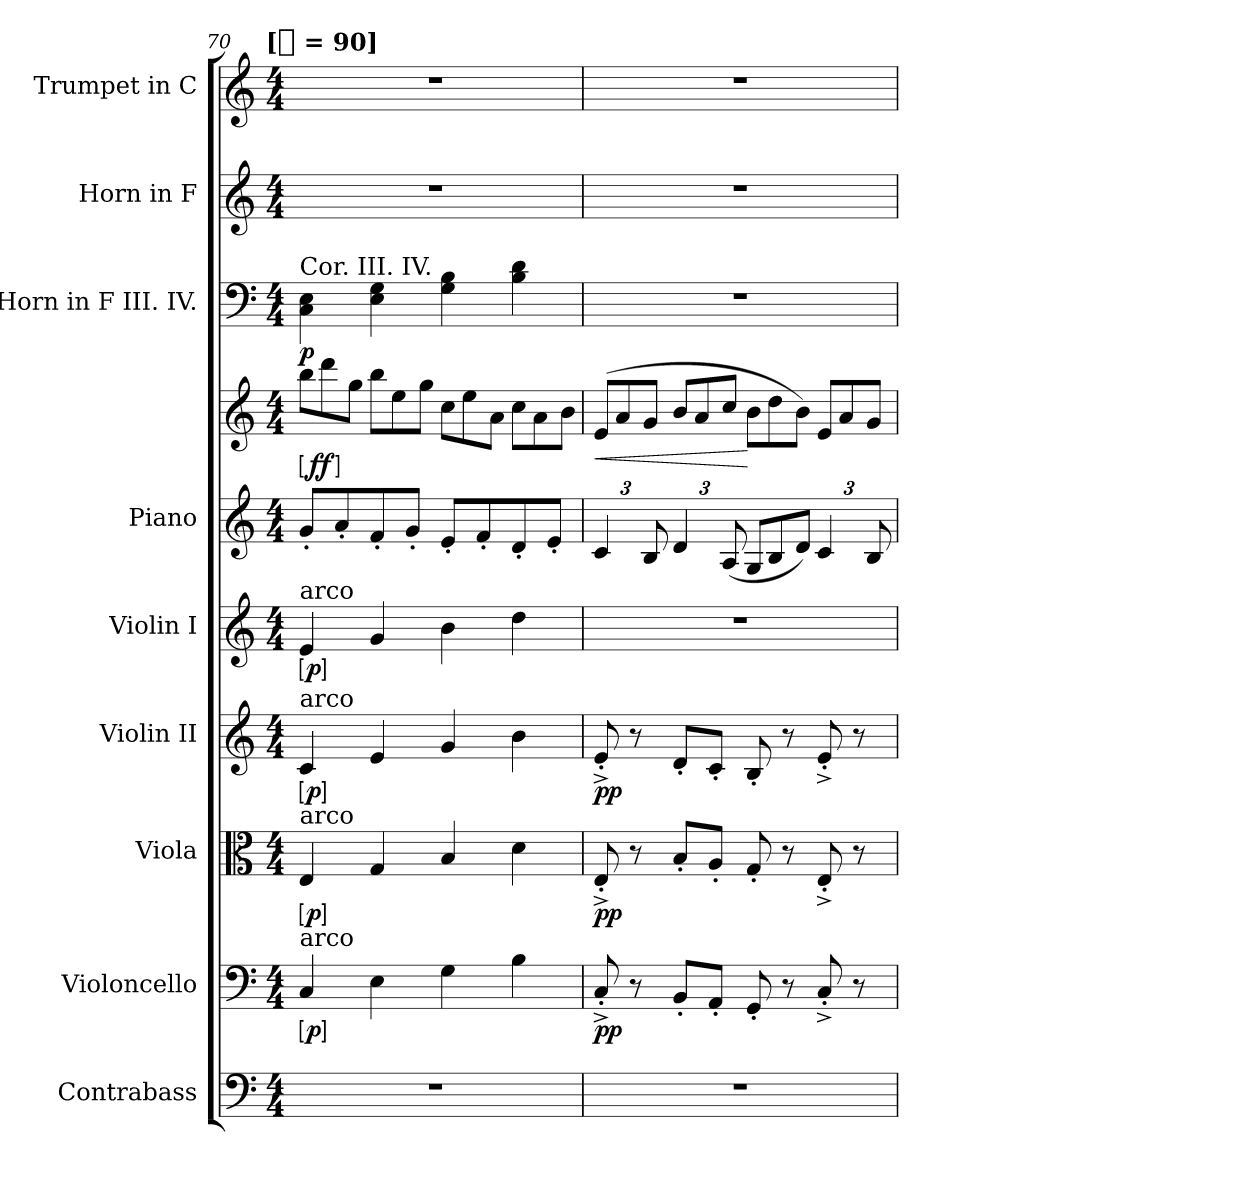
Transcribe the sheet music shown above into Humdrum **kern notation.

**kern	**kern	**dynam	**kern	**dynam	**kern	**dynam	**kern	**dynam	**kern	**kern	**dynam	**kern	**dynam	**kern	**kern
*part9	*part8	*part8	*part7	*part7	*part6	*part6	*part5	*part5	*part4	*part4	*part4	*part3	*part3	*part2	*part1
*staff10	*staff9	*staff9	*staff8	*staff8	*staff7	*staff7	*staff6	*staff6	*staff5	*staff4	*staff4/5	*staff3	*staff3	*staff2	*staff1
*I"Contrabass	*I"Violoncello	*	*I"Viola	*	*I"Violin II	*	*I"Violin I	*	*I"Piano	*	*	*I"Horn in F III. IV.	*	*I"Horn in F	*I"Trumpet in C
*I'Cb.	*I'Vc.	*	*I'Vla.	*	*I'Vln. II	*	*I'Vln. I	*	*I'Pno	*	*	*I'Hn.	*	*I'Hn.	*
*clefF4	*clefF4	*	*clefC3	*	*clefG2	*	*clefG2	*	*clefG2	*clefG2	*	*clefF4	*	*clefG2	*clefG2
*ITrd7c12	*	*	*	*	*	*	*	*	*	*	*	*ITrd4c7	*	*ITrd4c7	*
*k[]	*k[]	*	*k[]	*	*k[]	*	*k[]	*	*k[]	*k[]	*	*	*	*	*k[]
*C:	*C:	*	*C:	*	*C:	*	*C:	*	*C:	*C:	*	*	*	*	*C:
!!LO:TX:omd:t=[[half] = 90]
*M4/4	*M4/4	*	*M4/4	*	*M4/4	*	*M4/4	*	*M4/4	*M4/4	*	*M4/4	*	*M4/4	*M4/4
*MM180	*MM180	*	*MM180	*	*MM180	*	*MM180	*	*MM180	*MM180	*	*MM180	*	*MM180	*MM180
*	*	*	*	*	*	*	*	*	*	*Xtuplet	*	*	*	*	*
=70	=70	=70	=70	=70	=70	=70	=70	=70	=70	=70	=70	=70	=70	=70	=70
!	!	!	!	!	!	!	!	!	!	!	!	!LO:TX:a:t=Cor. III. IV.	!	!	!
!	!	!	!	!	!	!	!LO:TX:a:t=arco	!	!	!	!	!	!	!	!
!	!	!	!	!	!LO:TX:a:t=arco	!	!	!	!	!	!	!	!	!	!
!	!	!	!LO:TX:a:t=arco	!	!	!	!	!	!	!	!	!	!	!	!
!	!LO:TX:a:t=arco	!	!	!	!	!	!	!	!	!	!	!	!	!	!
!	!	!LO:DY:ed=brack	!	!LO:DY:ed=brack	!	!LO:DY:ed=brack	!	!LO:DY:ed=brack	!	!	!LO:DY:ed=brack	!	!	!	!
1r	4C	p	4E	p	4c	p	4e	p	8g'L	12bbL	ff	4FF 4AA	p	1r	1r
.	.	.	.	.	.	.	.	.	.	12ddd	.	.	.	.	.
.	.	.	.	.	.	.	.	.	8a'	.	.	.	.	.	.
.	.	.	.	.	.	.	.	.	.	12ggJ	.	.	.	.	.
.	4E	.	4G	.	4e	.	4g	.	8f'	12bbL	.	4AA 4C	.	.	.
.	.	.	.	.	.	.	.	.	.	12ee	.	.	.	.	.
.	.	.	.	.	.	.	.	.	8g'J	.	.	.	.	.	.
.	.	.	.	.	.	.	.	.	.	12ggJ	.	.	.	.	.
.	4G	.	4B	.	4g	.	4b	.	8e'L	12ccL	.	4C 4E	.	.	.
.	.	.	.	.	.	.	.	.	.	12ee	.	.	.	.	.
.	.	.	.	.	.	.	.	.	8f'	.	.	.	.	.	.
.	.	.	.	.	.	.	.	.	.	12aJ	.	.	.	.	.
.	4B	.	4d	.	4b	.	4dd	.	8d'	12ccL	.	4E 4G	.	.	.
.	.	.	.	.	.	.	.	.	.	12a	.	.	.	.	.
.	.	.	.	.	.	.	.	.	8e'J	.	.	.	.	.	.
.	.	.	.	.	.	.	.	.	.	12bJ	.	.	.	.	.
=71	=71	=71	=71	=71	=71	=71	=71	=71	=71	=71	=71	=71	=71	=71	=71
*	*	*	*	*	*	*	*	*	*Xbrackettup	*	*	*	*	*	*
!	!	!	!	!	!	!	!	!	!	!	!LO:HP:b	!	!	!	!
1r	8C'^	pp	8E'^	pp	8e'^	pp	1r	.	6c	(12eL	<	1r	.	1r	1r
.	.	.	.	.	.	.	.	.	.	12a	.	.	.	.	.
.	8r	.	8r	.	8r	.	.	.	.	.	.	.	.	.	.
.	.	.	.	.	.	.	.	.	12B	12gJ	.	.	.	.	.
.	8BB'/L	.	8B'/L	.	8d'/L	.	.	.	6d	12b/L	.	.	.	.	.
.	.	.	.	.	.	.	.	.	.	12a	.	.	.	.	.
.	8AA'/J	.	8A'/J	.	8c'/J	.	.	.	.	.	.	.	.	.	.
.	.	.	.	.	.	.	.	.	(12A	12ccJ	.	.	.	.	.
*	*	*	*	*	*	*	*	*	*Xtuplet	*	*	*	*	*	*
.	8GG'	.	8G'	.	8B'	.	.	.	12GL	12bL	[	.	.	.	.
.	.	.	.	.	.	.	.	.	12B	12dd	.	.	.	.	.
.	8r	.	8r	.	8r	.	.	.	.	.	.	.	.	.	.
.	.	.	.	.	.	.	.	.	12dJ)	12bJ)	.	.	.	.	.
*	*	*	*	*	*	*	*	*	*tuplet	*	*	*	*	*	*
.	8C'^	.	8E'^	.	8e'^	.	.	.	6c	12eL	.	.	.	.	.
.	.	.	.	.	.	.	.	.	.	12a	.	.	.	.	.
.	8r	.	8r	.	8r	.	.	.	.	.	.	.	.	.	.
.	.	.	.	.	.	.	.	.	12B	12gJ	.	.	.	.	.
=	=	=	=	=	=	=	=	=	=	=	=	=	=	=	=
*-	*-	*-	*-	*-	*-	*-	*-	*-	*-	*-	*-	*-	*-	*-	*-
